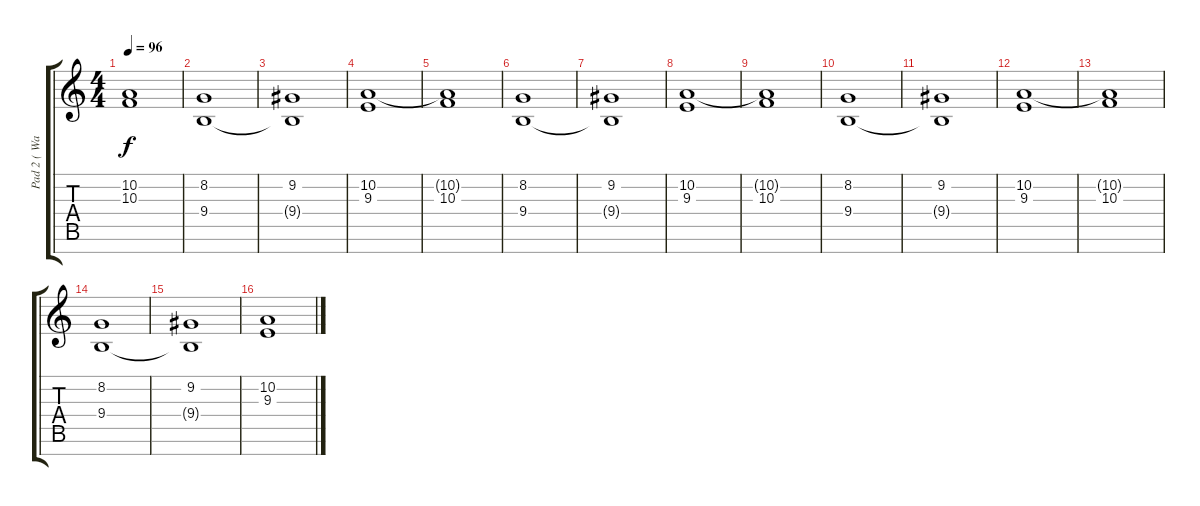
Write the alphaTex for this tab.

\track ("Pad 2 ( Warm )" "Pad 2 ( Wa") {instrument pad2warm}
\staff {score tabs}
\tuning (E4 B3 G3 D3 A2 E2 B1) {hide}
\ts (4 4)
\tempo 96
\clef g2
\ks c
(10.2{t} 10.3).1{dy f} |
(8.2 9.4).1 |
(9.2 9.4{t}).1 |
(10.2 9.3).1 |
(10.2{t} 10.3).1 |
(8.2 9.4).1 |
(9.2 9.4{t}).1 |
(10.2 9.3).1 |
(10.2{t} 10.3).1 |
(8.2 9.4).1 |
(9.2 9.4{t}).1 |
(10.2 9.3).1 |
(10.2{t} 10.3).1 |
(8.2 9.4).1 |
(9.2 9.4{t}).1 |
(10.2 9.3).1
